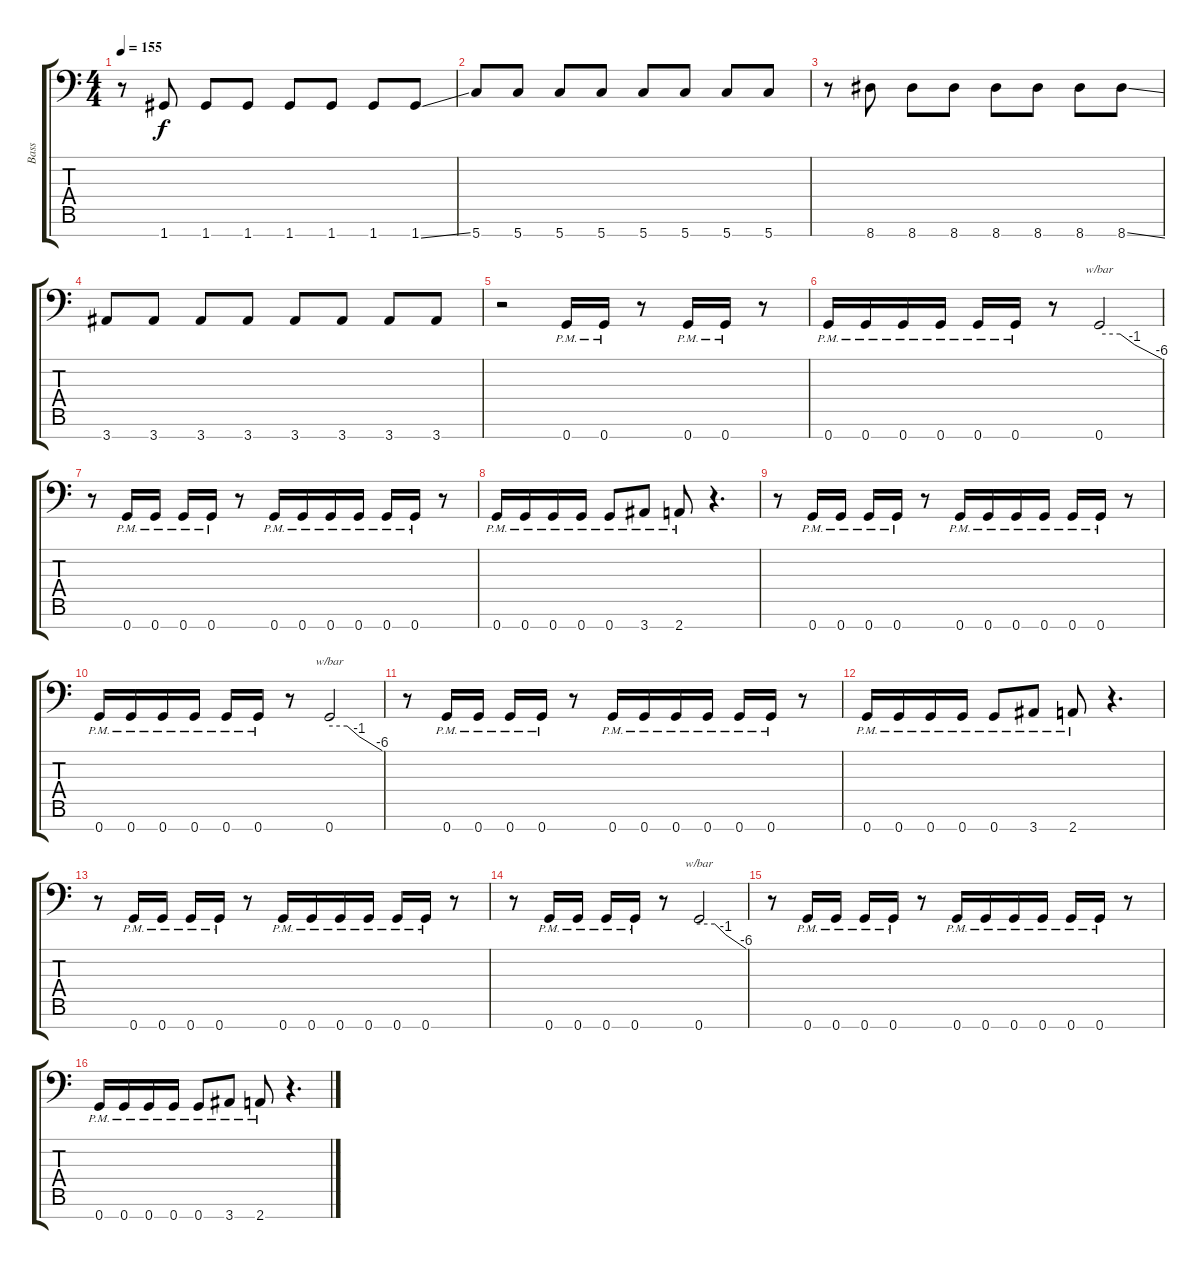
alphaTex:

\track ("Bass" "Bass") {instrument electricbasspick}
\staff {score tabs}
\tuning (D4 A3 F3 C3 G2 D2 G1) {hide}
\ts (4 4)
\tempo 155
\clef f4
\ks c
r.8{dy f} 1.7.8 1.7.8 1.7.8 1.7.8 1.7.8 1.7.8 1.7{ss}.8 |
5.7.8 5.7.8 5.7.8 5.7.8 5.7.8 5.7.8 5.7.8 5.7.8 |
r.8 8.7.8 8.7.8 8.7.8 8.7.8 8.7.8 8.7.8 8.7{ss}.8 |
3.7.8 3.7.8 3.7.8 3.7.8 3.7.8 3.7.8 3.7.8 3.7.8 |
r.2 0.7{pm}.16 0.7{pm}.16 r.8 0.7{pm}.16 0.7{pm}.16 r.8 |
0.7{pm}.16 0.7{pm}.16 0.7{pm}.16 0.7{pm}.16 0.7{pm}.16 0.7{pm}.16 r.8 0.7.2{tbe (custom default 0 0 20 0 34 -4 60 -24)} |
r.8 0.7{pm}.16 0.7{pm}.16 0.7{pm}.16 0.7{pm}.16 r.8 0.7{pm}.16 0.7{pm}.16 0.7{pm}.16 0.7{pm}.16 0.7{pm}.16 0.7{pm}.16 r.8 |
0.7{pm}.16 0.7{pm}.16 0.7{pm}.16 0.7{pm}.16 0.7{pm}.8 3.7{pm}.8 2.7{pm}.8 r.4{d} |
r.8 0.7{pm}.16 0.7{pm}.16 0.7{pm}.16 0.7{pm}.16 r.8 0.7{pm}.16 0.7{pm}.16 0.7{pm}.16 0.7{pm}.16 0.7{pm}.16 0.7{pm}.16 r.8 |
0.7{pm}.16 0.7{pm}.16 0.7{pm}.16 0.7{pm}.16 0.7{pm}.16 0.7{pm}.16 r.8 0.7.2{tbe (custom default 0 0 20 0 34 -4 60 -24)} |
r.8 0.7{pm}.16 0.7{pm}.16 0.7{pm}.16 0.7{pm}.16 r.8 0.7{pm}.16 0.7{pm}.16 0.7{pm}.16 0.7{pm}.16 0.7{pm}.16 0.7{pm}.16 r.8 |
0.7{pm}.16 0.7{pm}.16 0.7{pm}.16 0.7{pm}.16 0.7{pm}.8 3.7{pm}.8 2.7{pm}.8 r.4{d} |
r.8 0.7{pm}.16 0.7{pm}.16 0.7{pm}.16 0.7{pm}.16 r.8 0.7{pm}.16 0.7{pm}.16 0.7{pm}.16 0.7{pm}.16 0.7{pm}.16 0.7{pm}.16 r.8 |
r.8 0.7{pm}.16 0.7{pm}.16 0.7{pm}.16 0.7{pm}.16 r.8 0.7.2{tbe (custom default 0 0 20 0 34 -4 60 -24)} |
r.8 0.7{pm}.16 0.7{pm}.16 0.7{pm}.16 0.7{pm}.16 r.8 0.7{pm}.16 0.7{pm}.16 0.7{pm}.16 0.7{pm}.16 0.7{pm}.16 0.7{pm}.16 r.8 |
0.7{pm}.16 0.7{pm}.16 0.7{pm}.16 0.7{pm}.16 0.7{pm}.8 3.7{pm}.8 2.7{pm}.8 r.4{d}
